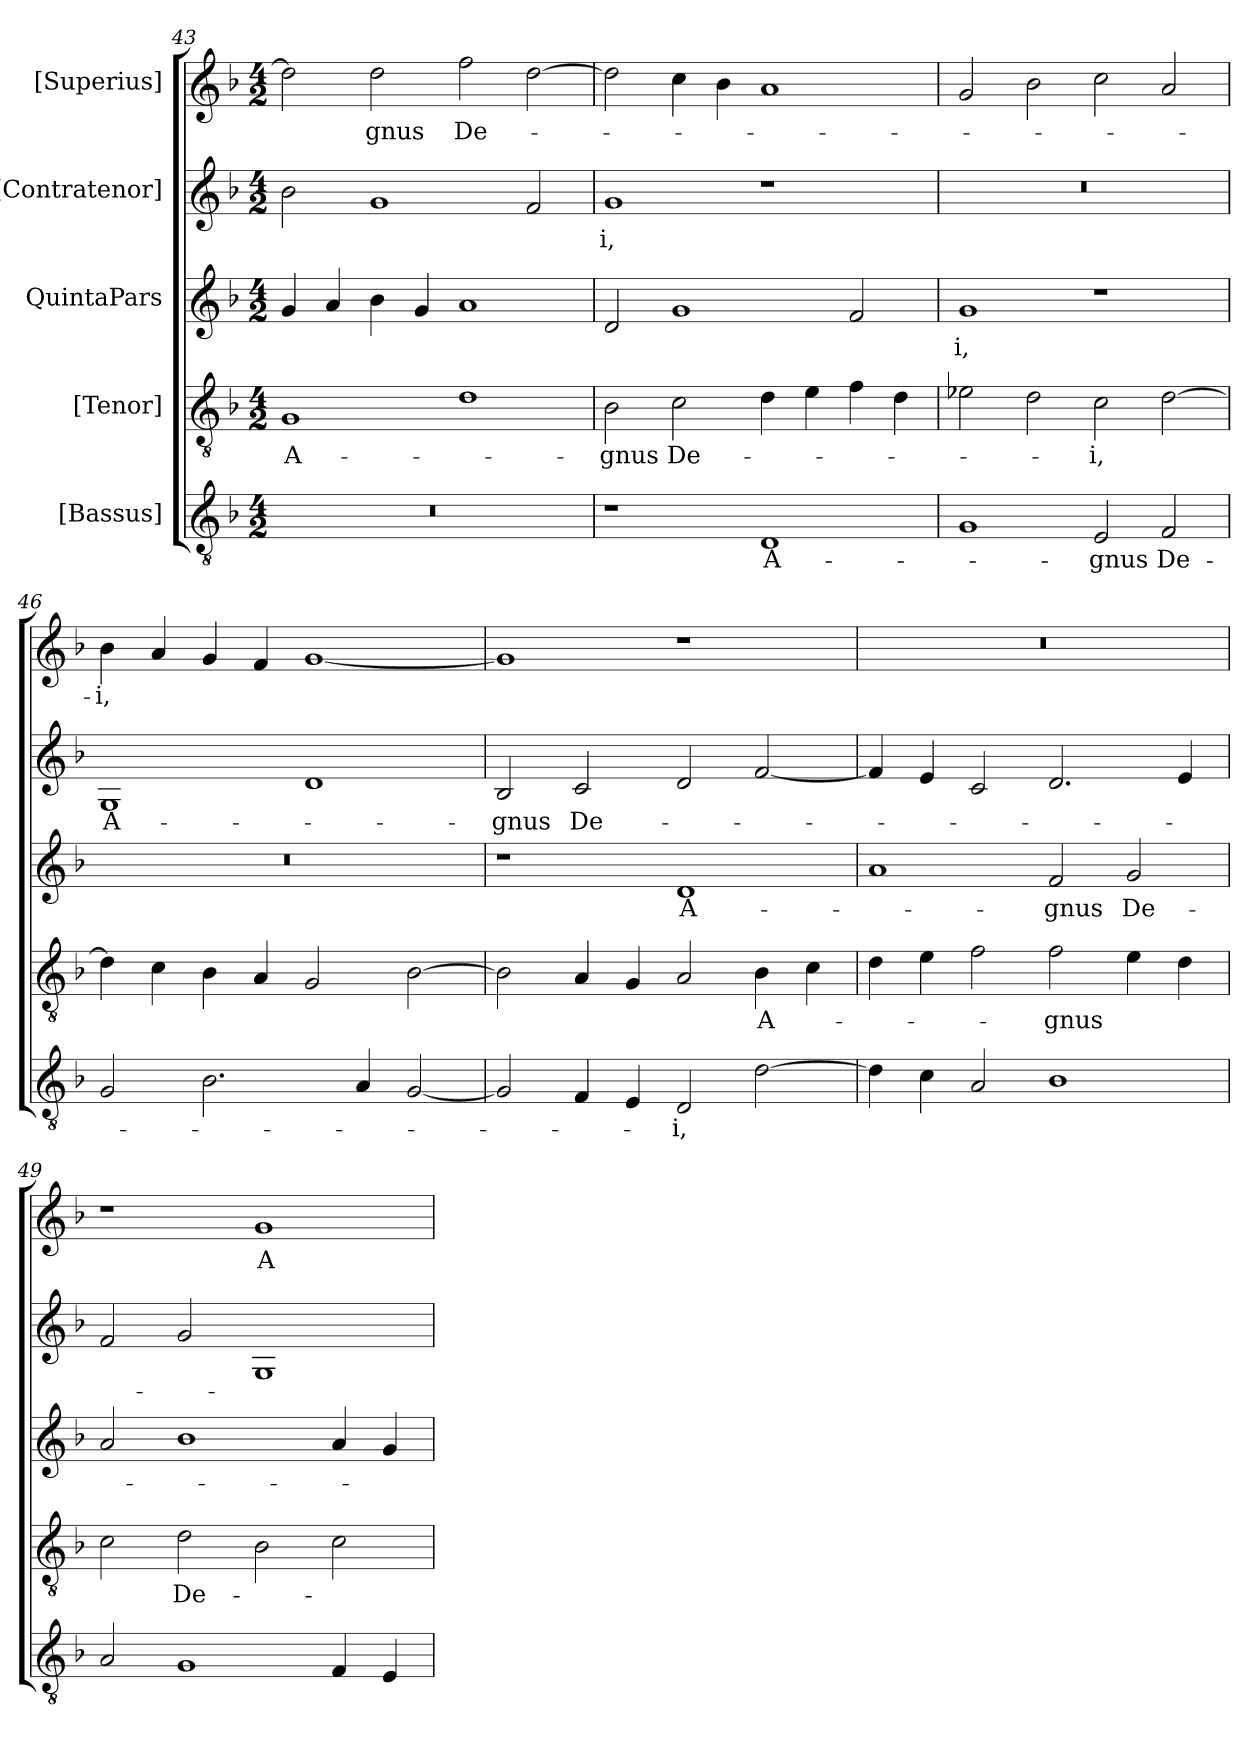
**kern	**text	**kern	**text	**kern	**text	**kern	**text	**kern	**text
*part5	*part5	*part4	*part4	*part3	*part3	*part2	*part2	*part1	*part1
*staff5	*staff5	*staff4	*staff4	*staff3	*staff3	*staff2	*staff2	*staff1	*staff1
*I"[Bassus]	*	*I"[Tenor]	*	*I"QuintaPars	*	*I"[Contratenor]	*	*I"[Superius]	*
*clefGv2	*	*clefGv2	*	*clefG2	*	*clefG2	*	*clefG2	*
*k[b-]	*	*k[b-]	*	*k[b-]	*	*k[b-]	*	*k[b-]	*
*M4/2	*	*M4/2	*	*M4/2	*	*M4/2	*	*M4/2	*
=43	=43	=43	=43	=43	=43	=43	=43	=43	=43
0r	.	1G/	A-	4g/	.	2b-\	.	2dd\]	.
.	.	.	.	4a/	.	.	.	.	.
.	.	.	.	4b-\	.	1g/	.	2dd\	-gnus
.	.	.	.	4g/	.	.	.	.	.
.	.	1d\	.	1a/	.	.	.	2ff\	De-
.	.	.	.	.	.	2f/	.	[2dd\	.
=44	=44	=44	=44	=44	=44	=44	=44	=44	=44
1r	.	2B-\	-gnus	2d/	.	1g/	-i,	2dd\]	.
.	.	2c\	De-	1g/	.	.	.	4cc\	.
.	.	.	.	.	.	.	.	4b-\	.
1D/	A-	4d\	.	.	.	1r	.	1a/	.
.	.	4e\	.	.	.	.	.	.	.
.	.	4f\	.	2f/	.	.	.	.	.
.	.	4d\	.	.	.	.	.	.	.
=45	=45	=45	=45	=45	=45	=45	=45	=45	=45
1G/	.	2e-X\	.	1g/	-i,	0r	.	2g/	.
.	.	2d\	.	.	.	.	.	2b-\	.
2E/	-gnus	2c\	-i,	1r	.	.	.	2cc\	.
2F/	De-	[2d\	.	.	.	.	.	2a/	.
=46	=46	=46	=46	=46	=46	=46	=46	=46	=46
2G/	.	4d\]	.	0r	.	1G/	A-	4b-\	-i,
.	.	4c\	.	.	.	.	.	4a/	.
2.B-\	.	4B-\	.	.	.	.	.	4g/	.
.	.	4A/	.	.	.	.	.	4f/	.
.	.	2G/	.	.	.	1d/	.	[1g/	.
4A/	.	.	.	.	.	.	.	.	.
[2G/	.	[2B-\	.	.	.	.	.	.	.
=47	=47	=47	=47	=47	=47	=47	=47	=47	=47
2G/]	.	2B-\]	.	1r	.	2B-/	-gnus	1g/]	.
4F/	.	4A/	.	.	.	2c/	De-	.	.
4E/	.	4G/	.	.	.	.	.	.	.
2D/	-i,	2A/	.	1d/	A-	2d/	.	1r	.
[2d\	.	4B-\	A-	.	.	[2f/	.	.	.
.	.	4c\	.	.	.	.	.	.	.
=48	=48	=48	=48	=48	=48	=48	=48	=48	=48
4d\]	.	4d\	.	1a/	.	4f/]	.	0r	.
4c\	.	4e\	.	.	.	4e/	.	.	.
2A/	.	2f\	.	.	.	2c/	.	.	.
1B-\	.	2f\	-gnus	2f/	-gnus	2.d/	.	.	.
.	.	4e\	.	2g/	De-	.	.	.	.
.	.	4d\	.	.	.	4e/	.	.	.
=49	=49	=49	=49	=49	=49	=49	=49	=49	=49
2A/	.	2c\	.	2a/	.	2f/	.	1r	.
1G/	.	2d\	De-	1b-\	.	2g/	.	.	.
.	.	2B-\	.	.	.	1G/	.	1g/	A-
4F/	.	2c\	.	4a/	.	.	.	.	.
4E/	.	.	.	4g/	.	.	.	.	.
=	=	=	=	=	=	=	=	=	=
*-	*-	*-	*-	*-	*-	*-	*-	*-	*-
